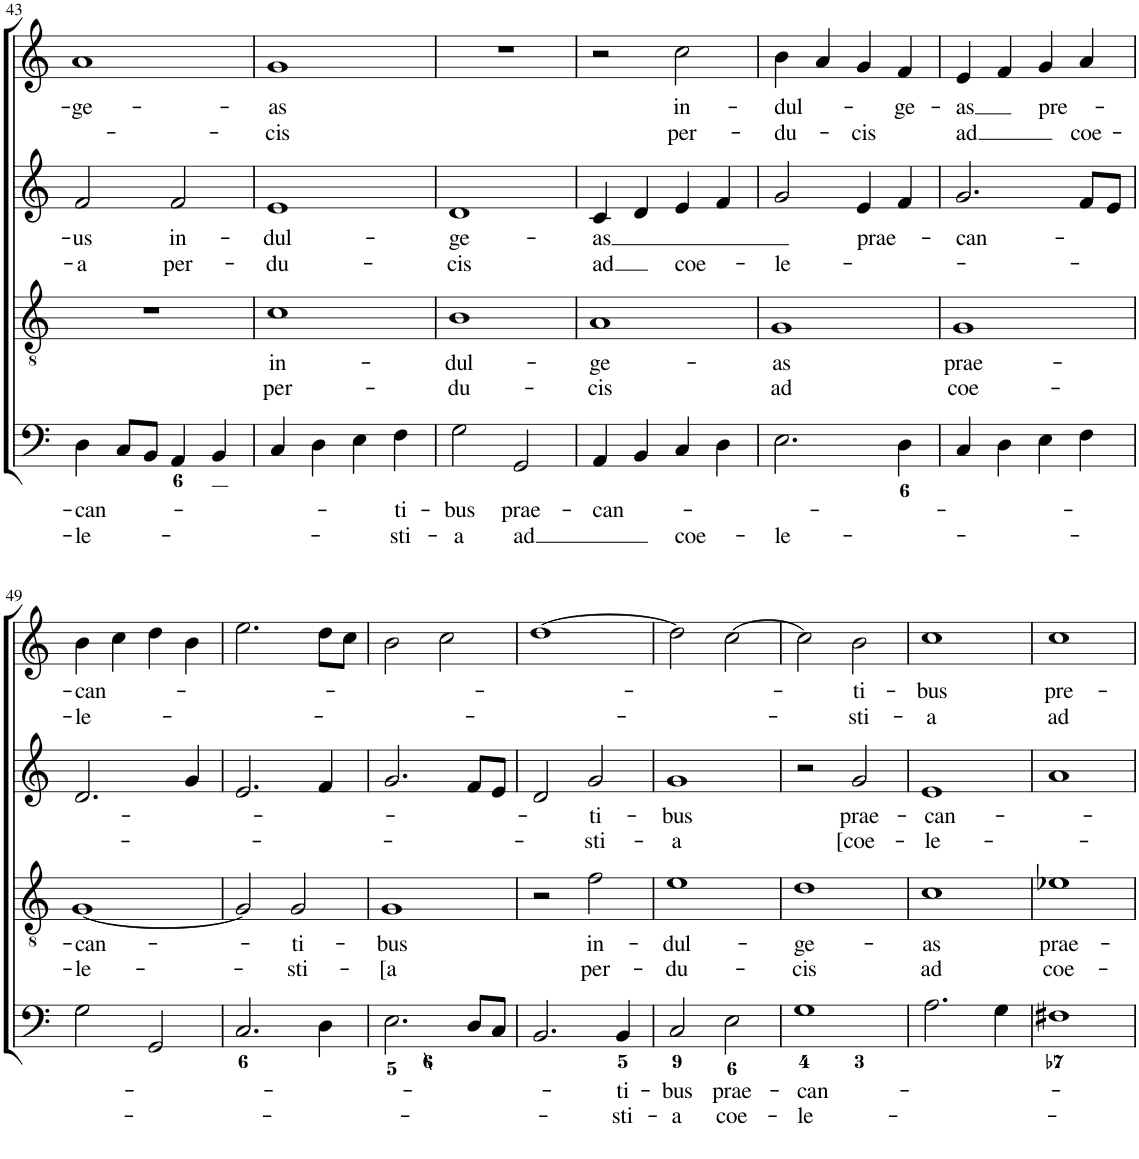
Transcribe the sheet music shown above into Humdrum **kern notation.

**kern	**text	**text	**kern	**text	**text	**kern	**text	**text	**kern	**text	**text
*part4	*part4	*part4	*part3	*part3	*part3	*part2	*part2	*part2	*part1	*part1	*part1
*staff4	*staff4	*staff4	*staff3	*staff3	*staff3	*staff2	*staff2	*staff2	*staff1	*staff1	*staff1
*I"Bass	*	*	*I"Tenor	*	*	*I"Alto	*	*	*I"Soprano	*	*
!!LO:PB:g=z
*clefF4	*	*	*clefGv2	*	*	*clefG2	*	*	*clefG2	*	*
*k[]	*	*	*k[]	*	*	*k[]	*	*	*k[]	*	*
*M2/2	*	*	*M2/2	*	*	*M2/2	*	*	*M2/2	*	*
*met(c|)	*	*	*met(c|)	*	*	*met(c|)	*	*	*met(c|)	*	*
=43	=43	=43	=43	=43	=43	=43	=43	=43	=43	=43	=43
!	!LO:LY:b	!LO:LY:b	!	!	!	!	!LO:LY:b	!LO:LY:b	!	!LO:LY:b	!
4D\	-can-	-le-	1r	.	.	2f/	-us	-a	1a	-ge-	.
8C/L	.	.	.	.	.	.	.	.	.	.	.
8BB/J	.	.	.	.	.	.	.	.	.	.	.
!	!	!	!	!	!	!	!LO:LY:b	!LO:LY:b	!	!	!
4AA/	.	.	.	.	.	2f/	in-	per-	.	.	.
4BB/	.	.	.	.	.	.	.	.	.	.	.
=44	=44	=44	=44	=44	=44	=44	=44	=44	=44	=44	=44
!	!	!	!	!LO:LY:b	!LO:LY:b	!	!LO:LY:b	!LO:LY:b	!	!LO:LY:b	!LO:LY:b
4C/	.	.	1c	in-	per-	1e	-dul-	-du-	1g	-as	-cis
4D\	.	.	.	.	.	.	.	.	.	.	.
4E\	.	.	.	.	.	.	.	.	.	.	.
!	!LO:LY:b	!LO:LY:b	!	!	!	!	!	!	!	!	!
4F\	-ti-	-sti-	.	.	.	.	.	.	.	.	.
=45	=45	=45	=45	=45	=45	=45	=45	=45	=45	=45	=45
!	!LO:LY:b	!LO:LY:b	!	!LO:LY:b	!LO:LY:b	!	!LO:LY:b	!LO:LY:b	!	!	!
2G\	-bus	-a	1B	-dul-	-du-	1d	-ge-	-cis	1r	.	.
!	!LO:LY:b	!LO:LY:b	!	!	!	!	!	!	!	!	!
2GG/	prae-	ad	.	.	.	.	.	.	.	.	.
=46	=46	=46	=46	=46	=46	=46	=46	=46	=46	=46	=46
!	!LO:LY:b	!	!	!LO:LY:b	!LO:LY:b	!	!LO:LY:b	!LO:LY:b	!	!	!
4AA/	-can-	.	1A	-ge-	-cis	4c/	-as	-ad	2r	.	.
4BB/	.	.	.	.	.	4d/	.	.	.	.	.
!	!	!LO:LY:b	!	!	!	!	!	!LO:LY:b	!	!LO:LY:b	!LO:LY:b
4C/	.	coe-	.	.	.	4e/	.	coe-	2cc\	in-	per-
4D\	.	.	.	.	.	4f/	.	.	.	.	.
=47	=47	=47	=47	=47	=47	=47	=47	=47	=47	=47	=47
!	!	!LO:LY:b	!	!LO:LY:b	!LO:LY:b	!	!	!LO:LY:b	!	!LO:LY:b	!LO:LY:b
2.E\	.	-le-	1G	-as	ad	2g/	.	-le-	4b\	-dul-	-du-
.	.	.	.	.	.	.	.	.	4a/	.	.
!	!	!	!	!	!	!	!LO:LY:b	!	!	!	!LO:LY:b
.	.	.	.	.	.	4e/	prae-	.	4g/	.	-cis
!	!	!	!	!	!	!	!	!	!	!LO:LY:b	!
4D\	.	.	.	.	.	4f/	.	.	4f/	-ge-	.
=48	=48	=48	=48	=48	=48	=48	=48	=48	=48	=48	=48
!	!	!	!	!LO:LY:b	!LO:LY:b	!	!LO:LY:b	!	!	!LO:LY:b	!LO:LY:b
4C/	.	.	1G	prae-	coe-	2.g/	-can-	.	4e/	-as	ad
4D\	.	.	.	.	.	.	.	.	4f/	.	.
!	!	!	!	!	!	!	!	!	!	!LO:LY:b	!
4E\	.	.	.	.	.	.	.	.	4g/	pre-	.
!	!	!	!	!	!	!	!	!	!	!	!LO:LY:b
4F\	.	.	.	.	.	8f/L	.	.	4a/	.	coe-
.	.	.	.	.	.	8e/J	.	.	.	.	.
!!LO:LB:g=z
=49	=49	=49	=49	=49	=49	=49	=49	=49	=49	=49	=49
!	!	!	!	!LO:LY:b	!LO:LY:b	!	!	!	!	!LO:LY:b	!LO:LY:b
2G\	.	.	[1G	-can-	-le-	2.d/	.	.	4b\	-can-	-le-
.	.	.	.	.	.	.	.	.	4cc\	.	.
2GG/	.	.	.	.	.	.	.	.	4dd\	.	.
.	.	.	.	.	.	4g/	.	.	4b\	.	.
=50	=50	=50	=50	=50	=50	=50	=50	=50	=50	=50	=50
2.C/	.	.	2G/]	.	.	2.e/	.	.	2.ee\	.	.
!	!	!	!	!LO:LY:b	!LO:LY:b	!	!	!	!	!	!
.	.	.	2G/	-ti-	-sti-	.	.	.	.	.	.
4D\	.	.	.	.	.	4f/	.	.	8dd\L	.	.
.	.	.	.	.	.	.	.	.	8cc\J	.	.
=51	=51	=51	=51	=51	=51	=51	=51	=51	=51	=51	=51
!	!	!	!	!LO:LY:b	!LO:LY:b	!	!	!	!	!	!
2.E\	.	.	1G	-bus	-[a	2.g/	.	.	2b\	.	.
.	.	.	.	.	.	.	.	.	2cc\	.	.
8D/L	.	.	.	.	.	8f/L	.	.	.	.	.
8C/J	.	.	.	.	.	8e/J	.	.	.	.	.
=52	=52	=52	=52	=52	=52	=52	=52	=52	=52	=52	=52
2.BB/	.	.	2r	.	.	2d/	.	.	[1dd	.	.
!	!	!	!	!LO:LY:b	!LO:LY:b	!	!LO:LY:b	!LO:LY:b	!	!	!
.	.	.	2f\	in-	per-	2g/	-ti-	-sti-	.	.	.
!	!LO:LY:b	!LO:LY:b	!	!	!	!	!	!	!	!	!
4BB/	-ti-	-sti-	.	.	.	.	.	.	.	.	.
=53	=53	=53	=53	=53	=53	=53	=53	=53	=53	=53	=53
!	!LO:LY:b	!LO:LY:b	!	!LO:LY:b	!LO:LY:b	!	!LO:LY:b	!LO:LY:b	!	!	!
2C/	-bus	-a	1e	-dul-	-du-	1g	-bus	-a	2dd\]	.	.
!	!LO:LY:b	!LO:LY:b	!	!	!	!	!	!	!	!	!
2E\	prae-	coe-	.	.	.	.	.	.	[2cc\	.	.
=54	=54	=54	=54	=54	=54	=54	=54	=54	=54	=54	=54
!	!LO:LY:b	!LO:LY:b	!	!LO:LY:b	!LO:LY:b	!	!	!	!	!	!
1G	-can-	-le-	1d	-ge-	-cis	2r	.	.	2cc\]	.	.
!	!	!	!	!	!	!	!LO:LY:b	!LO:LY:b	!	!LO:LY:b	!LO:LY:b
.	.	.	.	.	.	2g/	prae-	[coe-	2b\	-ti-	-sti-
=55	=55	=55	=55	=55	=55	=55	=55	=55	=55	=55	=55
!	!	!	!	!LO:LY:b	!LO:LY:b	!	!LO:LY:b	!LO:LY:b	!	!LO:LY:b	!LO:LY:b
2.A\	.	.	1c	-as	ad	1e	-can-	-le-	1cc	-bus	-a
4G\	.	.	.	.	.	.	.	.	.	.	.
=56	=56	=56	=56	=56	=56	=56	=56	=56	=56	=56	=56
!	!	!	!	!LO:LY:b	!LO:LY:b	!	!	!	!	!LO:LY:b	!LO:LY:b
1F#X	.	.	1e-X	prae-	coe-	1a	.	.	1cc	pre-	ad
=	=	=	=	=	=	=	=	=	=	=	=
*-	*-	*-	*-	*-	*-	*-	*-	*-	*-	*-	*-
